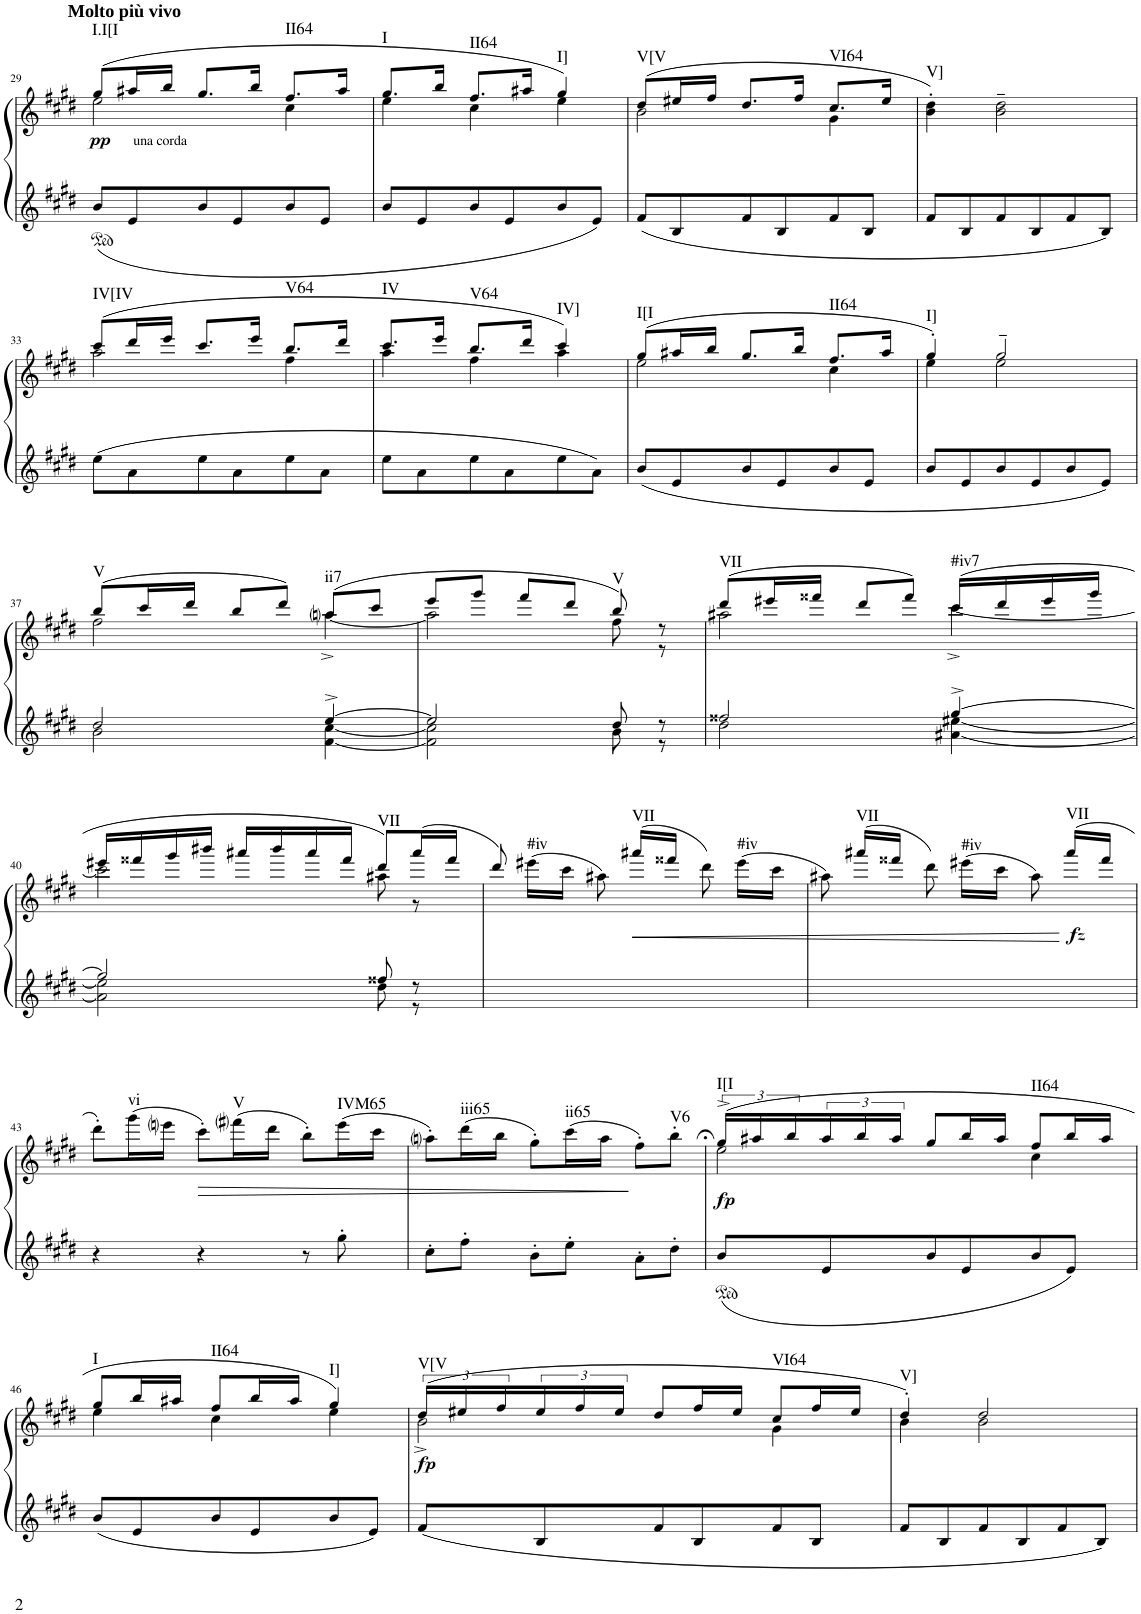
**kern	**kern	**dynam	**harte
*part1	*part1	*part1	*part1
*staff2	*staff1	*staff1/2	*
*I"Midi_1	*	*	*
!!LO:PB:g=z
*clefG2	*clefG2	*	*
*k[f#c#g#d#]	*k[f#c#g#d#]	*	*
*E:	*E:	*	*
*M3/4	*M3/4	*	*
=29	=29	=29	=29
*	*^	*	*
!	!LO:TX:a:B:t=Molto più vivo	!	!	!
!	!LO:TX:b:t=una corda	!	!	!
!	!	!	!LO:DY:b	!LO:H:kt=I.I[I
8b/L	(8gg#/L	2ee\	pp	N
8e/	16aa#X/L	.	.	.
.	16bb/JJ	.	.	.
8b/	8.gg#/L	.	.	.
8e/	.	.	.	.
.	16bb/Jk	.	.	.
!	!	!	!	!LO:H:kt=II64
8b/	8.ff#/L	4cc#\	.	N
8e/J	.	.	.	.
.	16aa#/Jk	.	.	.
=30	=30	=30	=30	=30
!	!	!	!	!LO:H:kt=I
8b/L	8.gg#/L	4ee\	.	N
8e/	.	.	.	.
.	16bb/Jk	.	.	.
!	!	!	!	!LO:H:kt=II64
8b/	8.ff#/L	4cc#\	.	N
8e/	.	.	.	.
.	16aa#X/Jk	.	.	.
!	!	!	!	!LO:H:kt=I]
8b/	4gg#/)	4ee\	.	N
8e/J	.	.	.	.
=31	=31	=31	=31	=31
!	!	!	!	!LO:H:kt=V[V
8f#/L	(8dd#/L	2b\	.	N
8B/	16ee#X/L	.	.	.
.	16ff#/JJ	.	.	.
8f#/	8.dd#/L	.	.	.
8B/	.	.	.	.
.	16ff#/Jk	.	.	.
!	!	!	!	!LO:H:kt=VI64
8f#/	8.cc#/L	4g#\	.	N
8B/J	.	.	.	.
.	16ee#/Jk	.	.	.
=32	=32	=32	=32	=32
!	!	!	!	!LO:H:kt=V]
8f#/L	4b\' 4dd#\')	2ryy	.	N
8B/	.	.	.	.
8f#/	2b\~ 2dd#\~	.	.	.
8B/	.	.	.	.
8f#/	.	4ryy	.	.
8B/J	.	.	.	.
!!LO:LB:g=z	!!
=33	=33	=33	=33	=33
!	!	!	!	!LO:H:kt=IV[IV
8ee\L	(8ccc#/L	2aa\	.	N
8a\	16ddd#/L	.	.	.
.	16eee/JJ	.	.	.
8ee\	8.ccc#/L	.	.	.
8a\	.	.	.	.
.	16eee/Jk	.	.	.
!	!	!	!	!LO:H:kt=V64
8ee\	8.bb/L	4ff#\	.	N
8a\J	.	.	.	.
.	16ddd#/Jk	.	.	.
=34	=34	=34	=34	=34
!	!	!	!	!LO:H:kt=IV
8ee\L	8.ccc#/L	4aa\	.	N
8a\	.	.	.	.
.	16eee/Jk	.	.	.
!	!	!	!	!LO:H:kt=V64
8ee\	8.bb/L	4ff#\	.	N
8a\	.	.	.	.
.	16ddd#/Jk	.	.	.
!	!	!	!	!LO:H:kt=IV]
8ee\	4ccc#/)	4aa\	.	N
8a\J	.	.	.	.
=35	=35	=35	=35	=35
!	!	!	!	!LO:H:kt=I[I
8b/L	(8gg#/L	2ee\	.	N
8e/	16aa#X/L	.	.	.
.	16bb/JJ	.	.	.
8b/	8.gg#/L	.	.	.
8e/	.	.	.	.
.	16bb/Jk	.	.	.
!	!	!	!	!LO:H:kt=II64
8b/	8.ff#/L	4cc#\	.	N
8e/J	.	.	.	.
.	16aa#/Jk	.	.	.
=36	=36	=36	=36	=36
!	!	!	!	!LO:H:kt=I]
8b/L	4gg#'/)	4ee\	.	N
8e/	.	.	.	.
8b/	2gg#~/	2ee\	.	.
8e/	.	.	.	.
8b/	.	.	.	.
8e/J	.	.	.	.
!!LO:LB:g=z	!!
=37	=37	=37	=37	=37
*^	*	*	*	*
!	!	!	!	!	!LO:H:kt=V
2dd#/	2b\	(8bb/L	2ff#\	.	N
.	.	16ccc#/L	.	.	.
.	.	16ddd#/JJ	.	.	.
.	.	8bb/L	.	.	.
.	.	8ddd#/J)	.	.	.
!	!	!	!	!	!LO:H:kt=ii7
[4ee^/	[4f#\ [4cc#\	(8aani/L	[4aani^\	.	N
.	.	8ccc#/J	.	.	.
=38	=38	=38	=38	=38	=38
2ee/]	2f#\] 2cc#\]	8eee/L	2aa\]	.	.
.	.	8ggg#/J	.	.	.
.	.	8fff#/L	.	.	.
.	.	8ddd#/J	.	.	.
!	!	!	!	!	!LO:H:kt=V
8dd#/	8b\	8bb/)	8ff#\	.	N
8r	8r	8r	8r	.	.
=39	=39	=39	=39	=39	=39
!	!	!	!	!	!LO:H:kt=VII
2ff##X/	2dd#\	(8ddd#/L	2aa#X\	.	N
.	.	16eee#X/L	.	.	.
.	.	16fff##X/JJ	.	.	.
.	.	8ddd#/L	.	.	.
.	.	8fff##/J)	.	.	.
!	!	!	!	!	!LO:H:kt=#iv7
[4gg#^/	[4a#X\ [4ee#X\	(16ccc#/LL	[4ccc#^\	.	N
.	.	16ddd#/	.	.	.
.	.	16eee#/	.	.	.
.	.	16ggg#/JJ	.	.	.
!!LO:LB:g=z	!!
=40	=40	=40	=40	=40	=40
2gg#/]	2a#\] 2ee#\]	16eee#X/LL	2ccc#\]	.	.
.	.	16fff##X/	.	.	.
.	.	16ggg#/	.	.	.
.	.	16bbb#X/JJ	.	.	.
.	.	16aaa#X/LL	.	.	.
.	.	16bbb#/	.	.	.
.	.	16aaa#/	.	.	.
.	.	16fff##/JJ	.	.	.
!	!	!	!	!	!LO:H:kt=VII
8ff##X/	8dd#\	8ddd#/L)	8aa#X\	.	N
8r	8r	(16aaa#/L	8r	.	.
.	.	16fff##/JJ	.	.	.
=41	=41	=41	=41	=41	=41
2ryy	2ryy	8ddd#/)	2ryy	.	.
!	!	!	!	!	!LO:H:kt=#iv
.	.	(16eee#X\LL	.	.	N
.	.	16ccc#\JJ	.	.	.
.	.	8aa#X\)	.	.	.
!	!	!	!	!LO:HP:b	!LO:H:kt=VII
.	.	(16aaa#X/LL	.	<	N
.	.	16fff##X/JJ	.	.	.
4ryy	4ryy	8ddd#\)	4ryy	.	.
!	!	!	!	!	!LO:H:kt=#iv
.	.	(16eee#\LL	.	.	N
.	.	16ccc#\JJ	.	.	.
=42	=42	=42	=42	=42	=42
2ryy	2ryy	8aa#X\)	2ryy	.	.
!	!	!	!	!	!LO:H:kt=VII
.	.	(16aaa#X/LL	.	.	N
.	.	16fff##X/JJ	.	.	.
.	.	8ddd#\)	.	.	.
!	!	!	!	!	!LO:H:kt=#iv
.	.	(16eee#X\LL	.	.	N
.	.	16ccc#\JJ	.	.	.
4ryy	4ryy	8aa#\)	4ryy	.	.
!	!	!	!	!LO:DY:n=1:b	!LO:H:kt=VII
.	.	(16aaa#/LL	.	[ fz	N
.	.	16fff##/JJ	.	.	.
*v	*v	*	*	*	*
!!LO:LB:g=z	!!
=43	=43	=43	=43	=43
4r	8ddd#'\L)	2ryy	.	.
!	!	!	!	!LO:H:kt=vi
.	(16ggg#\L	.	.	N
.	16eeeni\JJ	.	.	.
!	!	!	!LO:HP:b	!
4r	8ccc#'\L)	.	>	.
!	!	!	!	!LO:H:kt=V
.	(16fff#i\L	.	.	N
.	16ddd#\JJ	.	.	.
8r	8bb'\L)	4ryy	.	.
!	!	!	!	!LO:H:kt=IVM65
8gg#'\	(16eee\L	.	.	N
.	16ccc#\JJ	.	.	.
=44	=44	=44	=44	=44
8cc#'\L	8aani'\L)	2ryy	.	.
!	!	!	!	!LO:H:kt=iii65
8ff#'\J	(16ddd#\L	.	.	N
.	16bb\JJ	.	.	.
8b'\L	8gg#'\L)	.	.	.
!	!	!	!	!LO:H:kt=ii65
8ee'\J	(16ccc#\L	.	.	N
.	16aa\JJ	.	.	.
8a'\L	8ff#'\L)	4ryy	]	.
!	!	!	!	!LO:H:kt=V6
8dd#'\J	8bb'\J	.	.	N
=45	=45	=45	=45	=45
!	!	!	!LO:DY:b	!LO:H:kt=I[I
8b/L	(24gg#^/LL	2ee\	fp	N
.	24aa#X/	.	.	.
.	24bb/	.	.	.
8e/	24aa#/	.	.	.
.	24bb/	.	.	.
.	24aa#/JJ	.	.	.
8b/	8gg#/L	.	.	.
8e/	16bb/L	.	.	.
.	16aa#/JJ	.	.	.
!	!	!	!	!LO:H:kt=II64
8b/	8ff#/L	4cc#\	.	N
8e/J	16bb/L	.	.	.
.	16aa#/JJ	.	.	.
!!LO:LB:g=z	!!
=46	=46	=46	=46	=46
!	!	!	!	!LO:H:kt=I
8b/L	8gg#/L	4ee\	.	N
8e/	16bb/L	.	.	.
.	16aa#X/JJ	.	.	.
!	!	!	!	!LO:H:kt=II64
8b/	8ff#/L	4cc#\	.	N
8e/	16bb/L	.	.	.
.	16aa#/JJ	.	.	.
!	!	!	!	!LO:H:kt=I]
8b/	4gg#/)	4ee\	.	N
8e/J	.	.	.	.
=47	=47	=47	=47	=47
!	!	!	!LO:DY:b	!LO:H:kt=V[V
8f#/L	(24dd#/LL	2b^\	fp	N
.	24ee#X/	.	.	.
.	24ff#/	.	.	.
8B/	24ee#/	.	.	.
.	24ff#/	.	.	.
.	24ee#/JJ	.	.	.
8f#/	8dd#/L	.	.	.
8B/	16ff#/L	.	.	.
.	16ee#/JJ	.	.	.
!	!	!	!	!LO:H:kt=VI64
8f#/	8cc#/L	4g#\	.	N
8B/J	16ff#/L	.	.	.
.	16ee#/JJ	.	.	.
=48	=48	=48	=48	=48
!	!	!	!	!LO:H:kt=V]
8f#/L	4dd#'/)	4b\	.	N
8B/	.	.	.	.
8f#/	2dd#/	2b\	.	.
8B/	.	.	.	.
8f#/	.	.	.	.
8B/J	.	.	.	.
*	*v	*v	*	*
=	=	=	=
*-	*-	*-	*-
